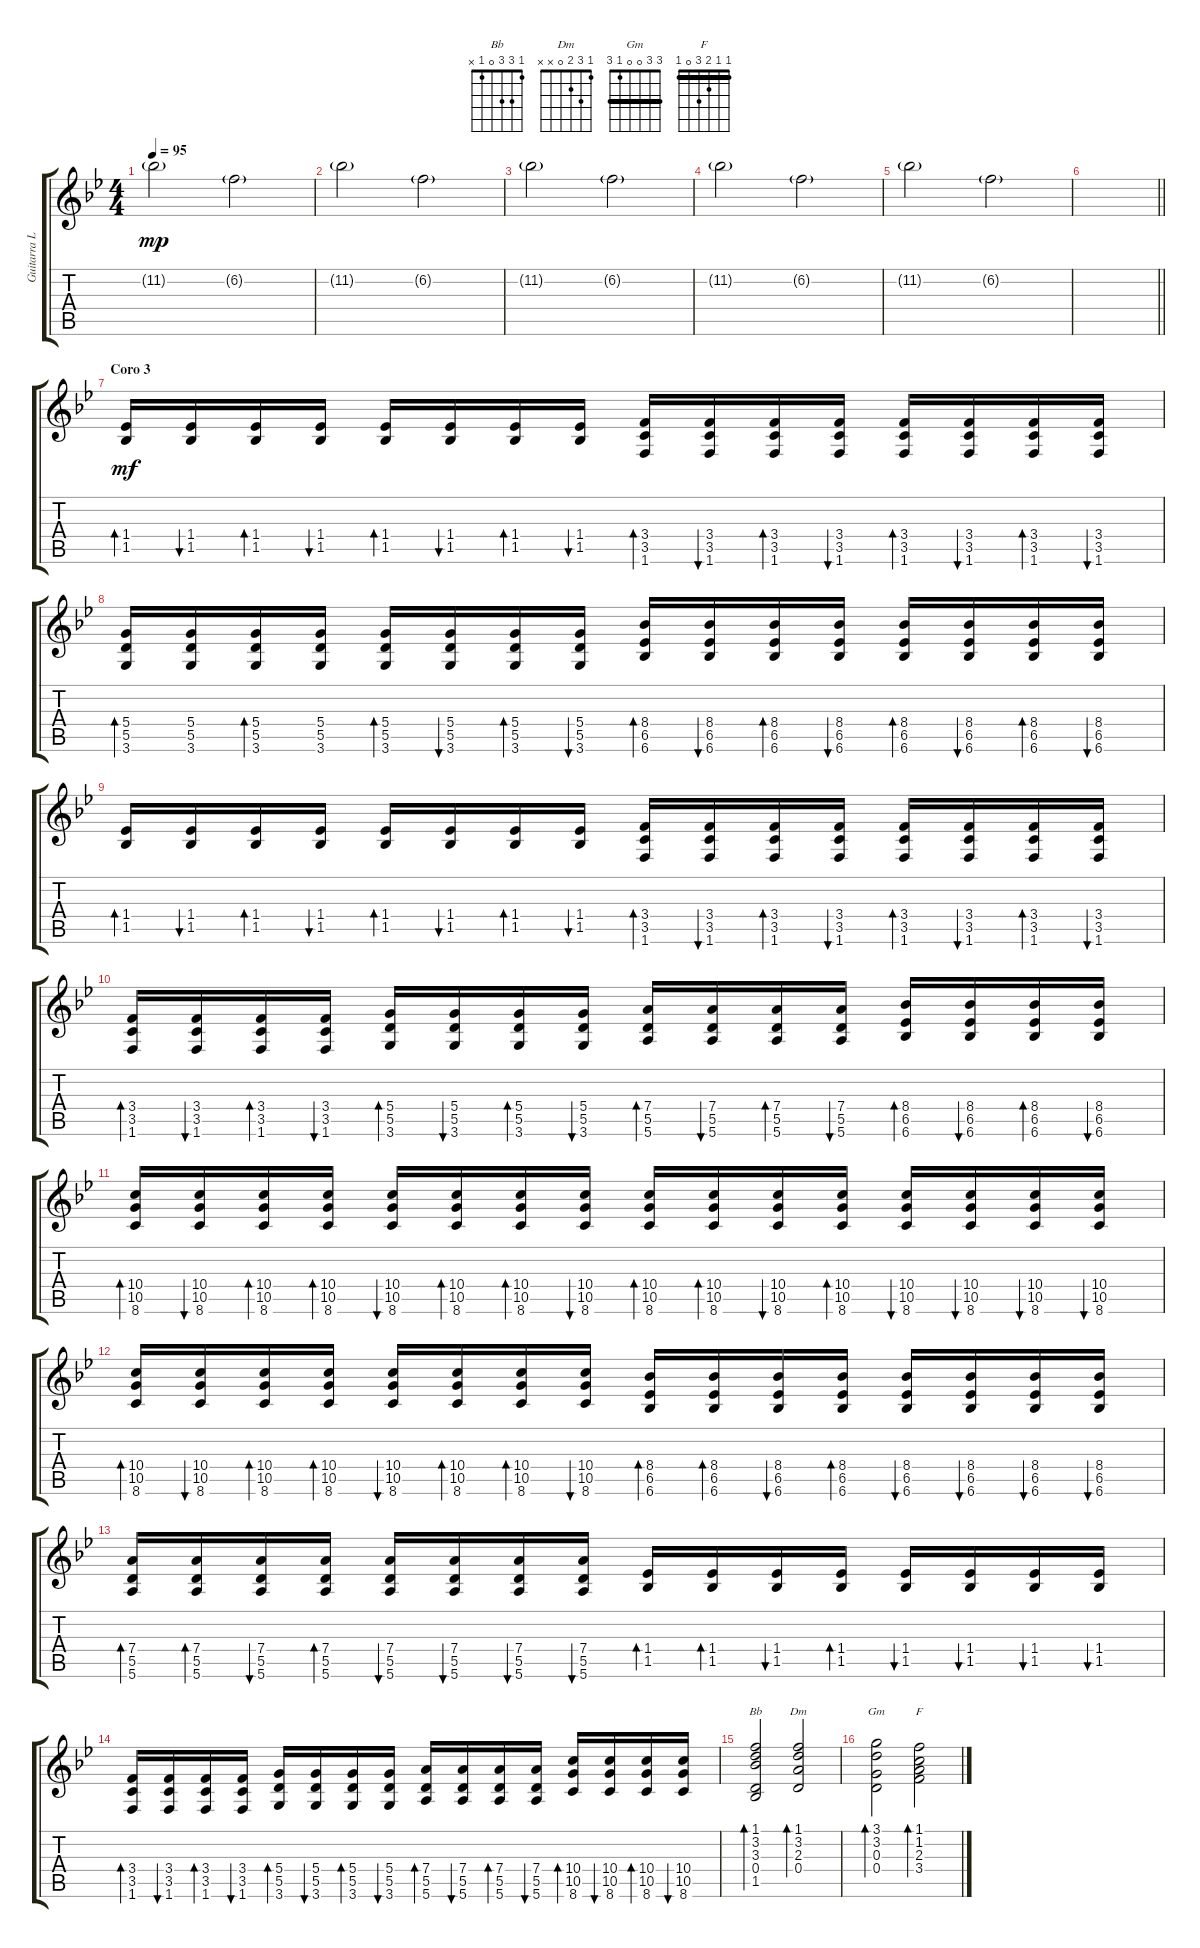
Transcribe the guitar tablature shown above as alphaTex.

\track ("Guitarra Líder" "Guitarra L") {instrument electricguitarclean}
\staff {score tabs}
\tuning (E4 B3 G3 D3 A2 E2) {hide}
\chord ("Bb" 1 3 3 0 1 x)
\chord ("Dm" 1 3 2 0 x x)
\chord ("Gm" 3 3 0 0 1 3) {barre 3}
\chord ("F" 1 1 2 3 0 1) {barre 1}
\ts (4 4)
\tempo 95
\clef g2
\ks bb
11.2{g}.2{dy mp} 6.2{g}.2 |
11.2{g}.2 6.2{g}.2 |
11.2{g}.2 6.2{g}.2 |
11.2{g}.2 6.2{g}.2 |
11.2{g}.2 6.2{g}.2 |
\barLineRight lightlight
|
\section ("" "Coro 3")
(1.4 1.5).16{bd 60 dy mf} (1.4 1.5).16{bu 60} (1.4 1.5).16{bd 60} (1.4 1.5).16{bu 60} (1.4 1.5).16{bd 60} (1.4 1.5).16{bu 60} (1.4 1.5).16{bd 60} (1.4 1.5).16{bu 60} (3.4 3.5 1.6).16{bd 60} (3.4 3.5 1.6).16{bu 60} (3.4 3.5 1.6).16{bd 60} (3.4 3.5 1.6).16{bu 60} (3.4 3.5 1.6).16{bd 60} (3.4 3.5 1.6).16{bu 60} (3.4 3.5 1.6).16{bd 60} (3.4 3.5 1.6).16{bu 60} |
(5.4 5.5 3.6).16{bd 60} (5.4 5.5 3.6).16 (5.4 5.5 3.6).16{bd 60} (5.4 5.5 3.6).16 (5.4 5.5 3.6).16{bd 60} (5.4 5.5 3.6).16{bu 60} (5.4 5.5 3.6).16{bd 60} (5.4 5.5 3.6).16{bu 60} (8.4 6.5 6.6).16{bd 60} (8.4 6.5 6.6).16{bu 60} (8.4 6.5 6.6).16{bd 60} (8.4 6.5 6.6).16{bu 60} (8.4 6.5 6.6).16{bd 60} (8.4 6.5 6.6).16{bu 60} (8.4 6.5 6.6).16{bd 60} (8.4 6.5 6.6).16{bu 60} |
(1.4 1.5).16{bd 60} (1.4 1.5).16{bu 60} (1.4 1.5).16{bd 60} (1.4 1.5).16{bu 60} (1.4 1.5).16{bd 60} (1.4 1.5).16{bu 60} (1.4 1.5).16{bd 60} (1.4 1.5).16{bu 60} (3.4 3.5 1.6).16{bd 60} (3.4 3.5 1.6).16{bu 60} (3.4 3.5 1.6).16{bd 60} (3.4 3.5 1.6).16{bu 60} (3.4 3.5 1.6).16{bd 60} (3.4 3.5 1.6).16{bu 60} (3.4 3.5 1.6).16{bd 60} (3.4 3.5 1.6).16{bu 60} |
(3.4 3.5 1.6).16{bd 60} (3.4 3.5 1.6).16{bu 60} (3.4 3.5 1.6).16{bd 60} (3.4 3.5 1.6).16{bu 60} (5.4 5.5 3.6).16{bd 60} (5.4 5.5 3.6).16{bu 60} (5.4 5.5 3.6).16{bd 60} (5.4 5.5 3.6).16{bu 60} (7.4 5.5 5.6).16{bd 60} (7.4 5.5 5.6).16{bu 60} (7.4 5.5 5.6).16{bd 60} (7.4 5.5 5.6).16{bu 60} (8.4 6.5 6.6).16{bd 60} (8.4 6.5 6.6).16{bu 60} (8.4 6.5 6.6).16{bd 60} (8.4 6.5 6.6).16{bu 60} |
(10.4 10.5 8.6).16{bd 60} (10.4 10.5 8.6).16{bu 60} (10.4 10.5 8.6).16{bd 60} (10.4 10.5 8.6).16{bd 60} (10.4 10.5 8.6).16{bu 60} (10.4 10.5 8.6).16{bd 60} (10.4 10.5 8.6).16{bd 60} (10.4 10.5 8.6).16{bu 60} (10.4 10.5 8.6).16{bd 60} (10.4 10.5 8.6).16{bd 60} (10.4 10.5 8.6).16{bu 60} (10.4 10.5 8.6).16{bd 60} (10.4 10.5 8.6).16{bu 60} (10.4 10.5 8.6).16{bu 60} (10.4 10.5 8.6).16{bu 60} (10.4 10.5 8.6).16{bu 60} |
(10.4 10.5 8.6).16{bd 60} (10.4 10.5 8.6).16{bu 60} (10.4 10.5 8.6).16{bd 60} (10.4 10.5 8.6).16{bd 60} (10.4 10.5 8.6).16{bu 60} (10.4 10.5 8.6).16{bd 60} (10.4 10.5 8.6).16{bd 60} (10.4 10.5 8.6).16{bu 60} (8.4 6.5 6.6).16{bd 60} (8.4 6.5 6.6).16{bd 60} (8.4 6.5 6.6).16{bu 60} (8.4 6.5 6.6).16{bd 60} (8.4 6.5 6.6).16{bu 60} (8.4 6.5 6.6).16{bu 60} (8.4 6.5 6.6).16{bu 60} (8.4 6.5 6.6).16{bu 60} |
(7.4 5.5 5.6).16{bd 60} (7.4 5.5 5.6).16{bd 60} (7.4 5.5 5.6).16{bu 60} (7.4 5.5 5.6).16{bd 60} (7.4 5.5 5.6).16{bu 60} (7.4 5.5 5.6).16{bu 60} (7.4 5.5 5.6).16{bu 60} (7.4 5.5 5.6).16{bu 60} (1.4 1.5).16{bd 60} (1.4 1.5).16{bd 60} (1.4 1.5).16{bu 60} (1.4 1.5).16{bd 60} (1.4 1.5).16{bu 60} (1.4 1.5).16{bu 60} (1.4 1.5).16{bu 60} (1.4 1.5).16{bu 60} |
(3.4 3.5 1.6).16{bd 60} (3.4 3.5 1.6).16{bu 60} (3.4 3.5 1.6).16{bd 60} (3.4 3.5 1.6).16{bu 60} (5.4 5.5 3.6).16{bd 60} (5.4 5.5 3.6).16{bu 60} (5.4 5.5 3.6).16{bd 60} (5.4 5.5 3.6).16{bu 60} (7.4 5.5 5.6).16{bd 60} (7.4 5.5 5.6).16{bu 60} (7.4 5.5 5.6).16{bd 60} (7.4 5.5 5.6).16{bu 60} (10.4 10.5 8.6).16{bd 60} (10.4 10.5 8.6).16{bu 60} (10.4 10.5 8.6).16{bd 60} (10.4 10.5 8.6).16{bu 60} |
(1.1 3.2 3.3 0.4 1.5).2{bd 120 ch "Bb"} (1.1 3.2 2.3 0.4).2{bd 120 ch "Dm"} |
(3.1 3.2 0.3 0.4).2{bd 120 ch "Gm"} (1.1 1.2 2.3 3.4).2{bd 120 ch "F"}
